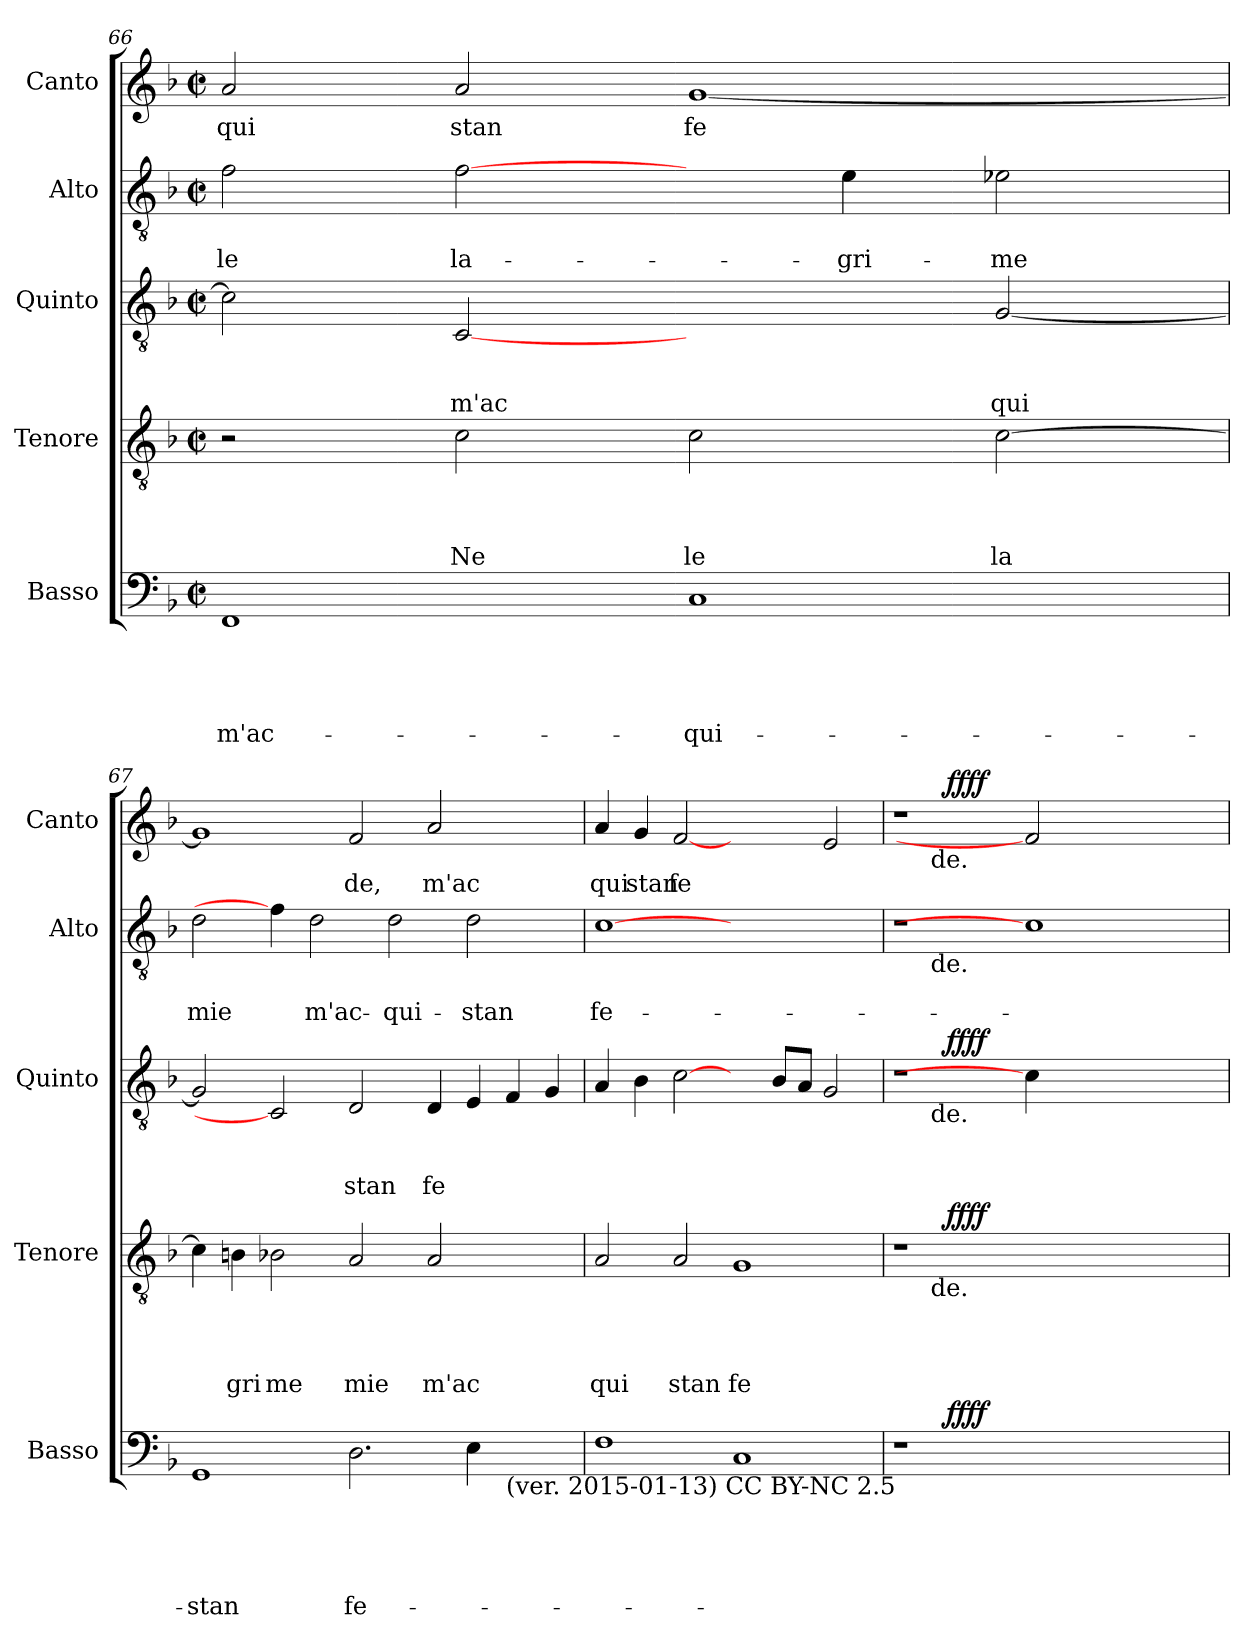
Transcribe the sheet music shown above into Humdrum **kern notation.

**kern	**text	**text	**text	**text	**text	**dynam	**kern	**text	**text	**text	**text	**dynam	**kern	**text	**text	**text	**dynam	**kern	**text	**text	**kern	**text	**dynam
*part5	*part5	*part5	*part5	*part5	*part5	*part5	*part4	*part4	*part4	*part4	*part4	*part4	*part3	*part3	*part3	*part3	*part3	*part2	*part2	*part2	*part1	*part1	*part1
*staff5	*staff5	*staff5	*staff5	*staff5	*staff5	*staff5	*staff4	*staff4	*staff4	*staff4	*staff4	*staff4	*staff3	*staff3	*staff3	*staff3	*staff3	*staff2	*staff2	*staff2	*staff1	*staff1	*staff1
*I"Basso	*	*	*	*	*	*	*I"Tenore	*	*	*	*	*	*I"Quinto	*	*	*	*	*I"Alto	*	*	*I"Canto	*	*
*I'Basso	*	*	*	*	*	*	*I'Tenore	*	*	*	*	*	*I'Quinto	*	*	*	*	*I'Alto	*	*	*I'Canto	*	*
*clefF4	*	*	*	*	*	*	*clefGv2	*	*	*	*	*	*clefGv2	*	*	*	*	*clefGv2	*	*	*clefG2	*	*
*ITrd-3c-5	*	*	*	*	*	*	*ITrd-3c-5	*	*	*	*	*	*	*	*	*	*	*ITrd-3c-5	*	*	*ITrd-3c-5	*	*
*k[b-e-]	*	*	*	*	*	*	*k[b-e-]	*	*	*	*	*	*k[b-]	*	*	*	*	*k[b-e-]	*	*	*k[b-e-]	*	*
*B-:	*	*	*	*	*	*	*B-:	*	*	*	*	*	*F:	*	*	*	*	*B-:	*	*	*B-:	*	*
*M2/2	*	*	*	*	*	*	*M2/2	*	*	*	*	*	*M2/2	*	*	*	*	*M2/2	*	*	*M2/2	*	*
*met(c|)	*	*	*	*	*	*	*met(c|)	*	*	*	*	*	*met(c|)	*	*	*	*	*met(c|)	*	*	*met(c|)	*	*
=66	=66	=66	=66	=66	=66	=66	=66	=66	=66	=66	=66	=66	=66	=66	=66	=66	=66	=66	=66	=66	=66	=66	=66
!	!	!	!	!	!LO:LY:b	!	!	!	!	!	!	!	!	!	!	!	!	!	!	!LO:LY:b	!	!LO:LY:b	!
1BB-	.	.	.	.	m'ac-	.	2r	.	.	.	.	.	2c\]	.	.	.	.	2b-\	.	le	2dd/	qui	.
!	!	!	!	!	!	!	!	!	!	!	!LO:LY:b	!	!	!	!	!LO:LY:b	!	!	!	!LO:LY:b	!	!LO:LY:b	!
.	.	.	.	.	.	.	2f\	.	.	.	Ne	.	[2C	.	.	m'ac	.	[2b-\	.	la-	2dd/	stan	.
!	!	!	!	!	!LO:LY:b	!	!	!	!	!	!LO:LY:b	!	!	!	!	!	!	!	!	!	!	!LO:LY:b	!
1F	.	.	.	.	-qui-	.	2f\	.	.	.	le	.	2ryy	.	.	.	.	4ryy	.	.	[<1cc	fe	.
!	!	!	!	!	!	!	!	!	!	!	!	!	!	!	!	!	!	!	!	!LO:LY:b	!	!	!
.	.	.	.	.	.	.	.	.	.	.	.	.	.	.	.	.	.	4a\	.	-gri-	.	.	.
!	!	!	!	!	!	!	!	!	!	!	!LO:LY:b	!	!	!	!	!LO:LY:b	!	!	!	!LO:LY:b	!	!	!
.	.	.	.	.	.	.	[>2f\	.	.	.	la	.	[<2G/	.	.	qui	.	2a-X\	.	-me	.	.	.
=67	=67	=67	=67	=67	=67	=67	=67	=67	=67	=67	=67	=67	=67	=67	=67	=67	=67	=67	=67	=67	=67	=67	=67
!	!	!	!	!	!LO:LY:b	!	!	!	!	!	!	!	!	!	!	!	!	!	!	!LO:LY:b	!	!	!
1C	.	.	.	.	-stan	.	4f\]	.	.	.	.	.	2G/]	.	.	.	.	2g\	.	mie	1cc]	.	.
!	!	!	!	!	!	!	!	!	!	!	!LO:LY:b	!	!	!	!	!	!	!	!	!	!	!	!
.	.	.	.	.	.	.	4en\	.	.	.	gri	.	.	.	.	.	.	.	.	.	.	.	.
!	!	!	!	!	!	!	!	!	!	!	!LO:LY:b	!	!	!	!	!	!	!	!	!	!	!	!
.	.	.	.	.	.	.	2e-X\	.	.	.	me	.	2C]	.	.	.	.	4b-\]	.	.	.	.	.
!	!	!	!	!	!	!	!	!	!	!	!	!	!	!	!	!	!	!	!	!LO:LY:b	!	!	!
.	.	.	.	.	.	.	.	.	.	.	.	.	.	.	.	.	.	2g\	.	m'ac-	.	.	.
!	!	!	!	!	!LO:LY:b	!	!	!	!	!	!LO:LY:b	!	!	!	!	!LO:LY:b	!	!	!	!	!	!LO:LY:b	!
2.G\	.	.	.	.	fe-	.	2d/	.	.	.	mie	.	2D/	.	.	stan	.	.	.	.	2b-/	de,	.
!	!	!	!	!	!	!	!	!	!	!	!	!	!	!	!	!	!	!	!	!LO:LY:b	!	!	!
.	.	.	.	.	.	.	.	.	.	.	.	.	.	.	.	.	.	2g\	.	-qui-	.	.	.
!	!	!	!	!	!	!	!	!	!	!	!LO:LY:b	!	!	!	!	!LO:LY:b	!	!	!	!	!	!LO:LY:b	!
.	.	.	.	.	.	.	2d/	.	.	.	m'ac	.	4D/	.	.	fe	.	.	.	.	2dd/	m'ac	.
!	!	!	!	!	!	!	!	!	!	!	!	!	!	!	!	!	!	!	!	!LO:LY:b	!	!	!
4A\	.	.	.	.	.	.	.	.	.	.	.	.	4E/	.	.	.	.	2g\	.	-stan	.	.	.
!LO:TX:b:t=(ver. 2015-01-13) CC BY-NC 2.5	!	!	!	!	!	!	!	!	!	!	!	!	!	!	!	!	!	!	!	!	!	!	!
2ryy	.	.	.	.	.	.	2ryy	.	.	.	.	.	4F/	.	.	.	.	.	.	.	2ryy	.	.
.	.	.	.	.	.	.	.	.	.	.	.	.	4G/	.	.	.	.	4ryy	.	.	.	.	.
=68	=68	=68	=68	=68	=68	=68	=68	=68	=68	=68	=68	=68	=68	=68	=68	=68	=68	=68	=68	=68	=68	=68	=68
!	!	!	!	!	!	!	!	!	!	!	!LO:LY:b	!	!	!	!	!	!	!	!	!LO:LY:b	!	!LO:LY:b	!
1B-	.	.	.	.	.	.	2d/	.	.	.	qui	.	4A/	.	.	.	.	[1f	.	fe-	4dd/	qui	.
!	!	!	!	!	!	!	!	!	!	!	!	!	!	!	!	!	!	!	!	!	!	!LO:LY:b	!
.	.	.	.	.	.	.	.	.	.	.	.	.	4B-\	.	.	.	.	.	.	.	4cc/	stan	.
!	!	!	!	!	!	!	!	!	!	!	!LO:LY:b	!	!	!	!	!	!	!	!	!	!	!LO:LY:b	!
.	.	.	.	.	.	.	2d/	.	.	.	stan	.	[2c\	.	.	.	.	.	.	.	[2b-	fe	.
!	!	!	!	!	!	!	!	!	!	!	!LO:LY:b	!	!	!	!	!	!	!	!	!	!	!	!
1F	.	.	.	.	.	.	1c	.	.	.	fe	.	4ryy	.	.	.	.	1ryy	.	.	2ryy	.	.
.	.	.	.	.	.	.	.	.	.	.	.	.	8B-/L	.	.	.	.	.	.	.	.	.	.
.	.	.	.	.	.	.	.	.	.	.	.	.	8A/J	.	.	.	.	.	.	.	.	.	.
.	.	.	.	.	.	.	.	.	.	.	.	.	2G/	.	.	.	.	.	.	.	2a/	.	.
=69	=69	=69	=69	=69	=69	=69	=69	=69	=69	=69	=69	=69	=69	=69	=69	=69	=69	=69	=69	=69	=69	=69	=69
*^	*	*	*	*	*	*	*^	*	*	*	*	*	*^	*	*	*	*	*^	*	*	*^	*	*
*	*	*	*	*	*	*	*	*	*^	*	*	*	*	*	*	*^	*	*	*	*	*	*	*	*	*	*^	*	*
1r	8..ryy	.	.	.	.	.	.	1r	8..ryy	8ryy	.	.	.	.	.	1r	8..ryy	8ryy	.	.	.	.	1r	8ryy	.	.	1r	8..ryy	8ryy	.	.
.	.	.	.	.	.	.	.	.	.	32ryy	.	.	.	.	.	.	.	32ryy	.	.	.	.	.	32ryy	.	.	.	.	32ryy	.	.
!	!	!	!	!	!	!	!	!	!	!	!	!	!	!	!	!	!	!	!	!	!	!	!	!	!	!	!	!	!LO:TX:b:t=de.	!	!
!	!	!	!	!	!	!	!	!	!	!	!	!	!	!	!	!	!	!	!	!	!	!	!	!LO:TX:b:t=de.	!	!	!	!	!	!	!
!	!	!	!	!	!	!	!	!	!	!	!	!	!	!	!	!	!	!LO:TX:b:t=de.	!	!	!	!	!	!	!	!	!	!	!	!	!
!	!	!	!	!	!	!	!	!	!	!LO:TX:b:t=de.	!	!	!	!	!	!	!	!	!	!	!	!	!	!	!	!	!	!	!	!	!
.	.	.	.	.	.	.	.	.	.	1ryy	.	.	.	.	.	.	.	1ryy	.	.	.	.	.	1ryy	.	.	.	.	1ryy	.	.
!	!	!	!	!	!	!	!LO:DY:b	!	!	!	!	!	!	!	!LO:DY:b	!	!	!	!	!	!	!LO:DY:b	!	!	!	!	!	!	!	!	!LO:DY:b
.	1ryy	.	.	.	.	.	ffff	.	1ryy	.	.	.	.	.	ffff	.	1ryy	.	.	.	.	ffff	.	.	.	.	.	1ryy	.	.	ffff
1ryy	.	.	.	.	.	.	.	1ryy	.	.	.	.	.	.	.	4c\]	.	.	.	.	.	.	1f]	.	.	.	2b-]	.	.	.	.
.	.	.	.	.	.	.	.	.	.	2ryy	.	.	.	.	.	.	.	2ryy	.	.	.	.	.	2ryy	.	.	.	.	2ryy	.	.
.	2ryy	.	.	.	.	.	.	.	2ryy	.	.	.	.	.	.	.	2ryy	.	.	.	.	.	.	.	.	.	.	2ryy	.	.	.
.	.	.	.	.	.	.	.	.	.	.	.	.	.	.	.	2.ryy	.	.	.	.	.	.	.	.	.	.	.	.	.	.	.
.	.	.	.	.	.	.	.	.	.	.	.	.	.	.	.	.	.	.	.	.	.	.	.	.	.	.	2ryy	.	.	.	.
.	.	.	.	.	.	.	.	.	.	4ryy	.	.	.	.	.	.	.	4ryy	.	.	.	.	.	4ryy	.	.	.	.	4ryy	.	.
.	4ryy	.	.	.	.	.	.	.	4ryy	.	.	.	.	.	.	.	4ryy	.	.	.	.	.	.	.	.	.	.	4ryy	.	.	.
.	.	.	.	.	.	.	.	.	.	16.ryy	.	.	.	.	.	.	.	16.ryy	.	.	.	.	.	16.ryy	.	.	.	.	16.ryy	.	.
.	32ryy	.	.	.	.	.	.	.	32ryy	.	.	.	.	.	.	.	32ryy	.	.	.	.	.	.	.	.	.	.	32ryy	.	.	.
*v	*v	*	*	*	*	*	*	*	*	*	*	*	*	*	*	*v	*v	*v	*	*	*	*	*v	*v	*	*	*v	*v	*v	*	*
*	*	*	*	*	*	*	*v	*v	*v	*	*	*	*	*	*	*	*	*	*	*	*	*	*	*	*
=	=	=	=	=	=	=	=	=	=	=	=	=	=	=	=	=	=	=	=	=	=	=	=
*-	*-	*-	*-	*-	*-	*-	*-	*-	*-	*-	*-	*-	*-	*-	*-	*-	*-	*-	*-	*-	*-	*-	*-
